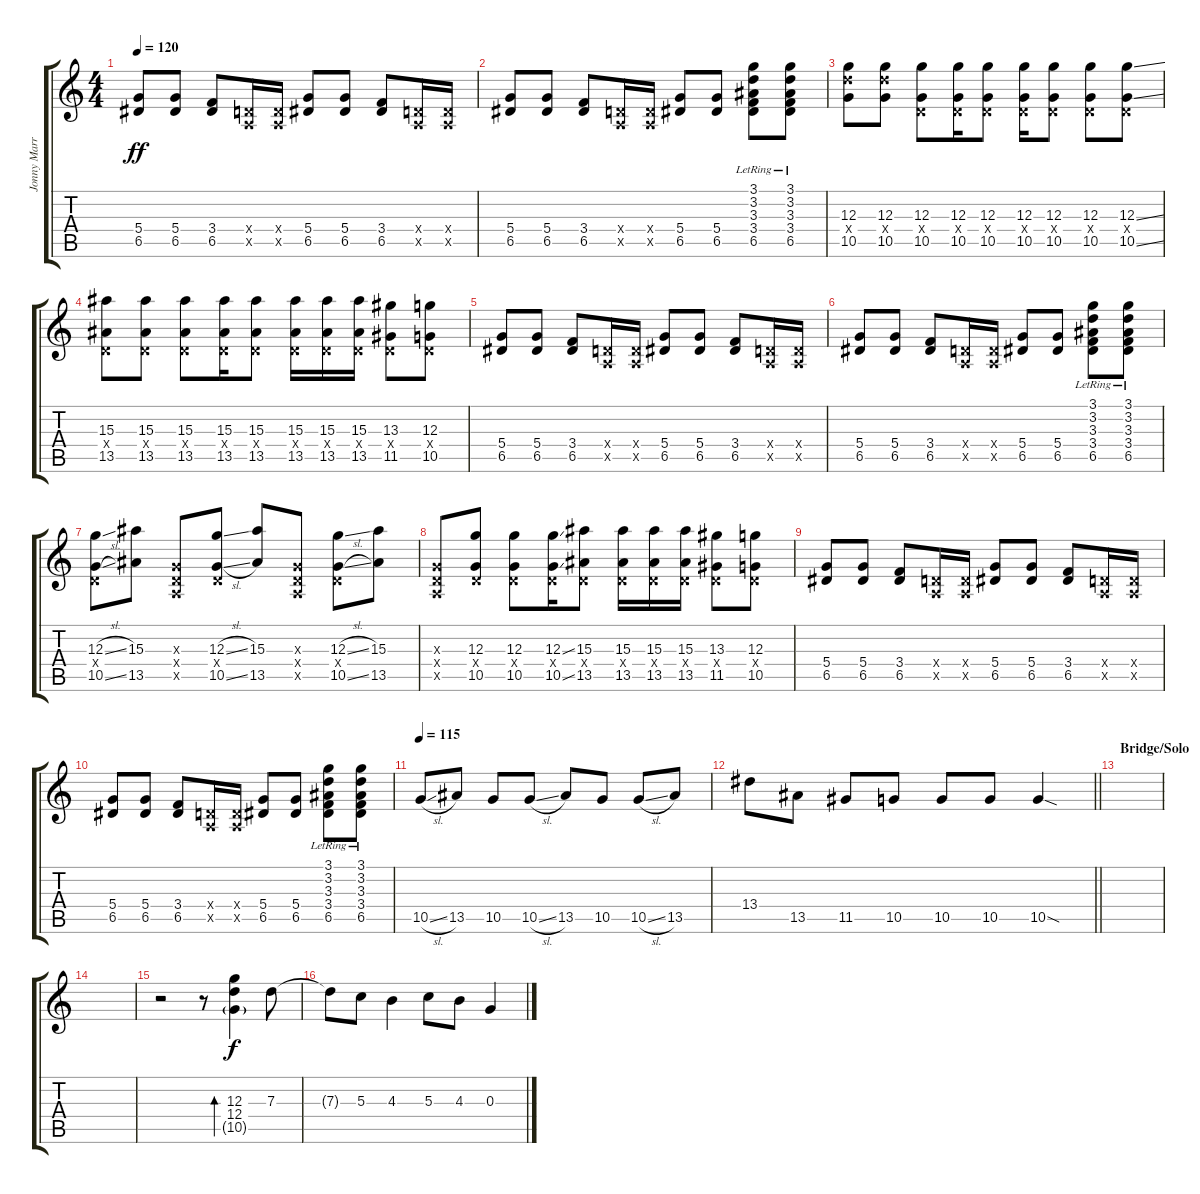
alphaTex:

\track ("Jonny Marr" "Jonny Marr") {instrument electricguitarclean}
\staff {score tabs}
\tuning (E4 B3 G3 D3 A2 E2) {hide}
\ts (4 4)
\tempo 120
\clef g2
\ks c
(5.4 6.5).8{dy ff} (5.4 6.5).8 (3.4 6.5).8 (0.4{x} 0.5{x}).16 (0.4{x} 0.5{x}).16 (5.4 6.5).8 (5.4 6.5).8 (3.4 6.5).8 (0.4{x} 0.5{x}).16 (0.4{x} 0.5{x}).16 |
(5.4 6.5).8 (5.4 6.5).8 (3.4 6.5).8 (0.4{x} 0.5{x}).16 (0.4{x} 0.5{x}).16 (5.4 6.5).8 (5.4 6.5).8 (3.1{lr} 3.2{lr} 3.3{lr} 3.4 6.5).8 (3.1{lr} 3.2{lr} 3.3{lr} 3.4 6.5).8 |
(12.3 12.4{x} 10.5).8 (12.3 12.4{x} 10.5).8 (12.3 0.4{x} 10.5).8 (12.3 0.4{x} 10.5).16 (12.3 0.4{x} 10.5).8 (12.3 0.4{x} 10.5).16 (12.3 0.4{x} 10.5).8 (12.3 0.4{x} 10.5).8 (12.3{ss} 0.4{x} 10.5{ss}).8 |
(15.3 0.4{x} 13.5).8 (15.3 0.4{x} 13.5).8 (15.3 0.4{x} 13.5).8 (15.3 0.4{x} 13.5).16 (15.3 0.4{x} 13.5).8 (15.3 0.4{x} 13.5).16 (15.3 0.4{x} 13.5).16 (15.3 0.4{x} 13.5).16 (13.3 0.4{x} 11.5).8 (12.3 0.4{x} 10.5).8 |
(5.4 6.5).8 (5.4 6.5).8 (3.4 6.5).8 (0.4{x} 0.5{x}).16 (0.4{x} 0.5{x}).16 (5.4 6.5).8 (5.4 6.5).8 (3.4 6.5).8 (0.4{x} 0.5{x}).16 (0.4{x} 0.5{x}).16 |
(5.4 6.5).8 (5.4 6.5).8 (3.4 6.5).8 (0.4{x} 0.5{x}).16 (0.4{x} 0.5{x}).16 (5.4 6.5).8 (5.4 6.5).8 (3.1{lr} 3.2{lr} 3.3{lr} 3.4 6.5).8 (3.1{lr} 3.2{lr} 3.3{lr} 3.4 6.5).8 |
(12.3{sl} 0.4{x} 10.5{sl}).8 (15.3 13.5).8 (0.3{x} 0.4{x} 0.5{x}).8 (12.3{sl} 0.4{x} 10.5{sl}).8 (15.3 13.5).8 (0.3{x} 0.4{x} 0.5{x}).8 (12.3{sl} 0.4{x} 10.5{sl}).8 (15.3 13.5).8 |
(0.3{x} 0.4{x} 0.5{x}).8 (12.3 0.4{x} 10.5).8 (12.3 0.4{x} 10.5).8 (12.3{ss} 0.4{x} 10.5{ss}).16 (15.3 0.4{x} 13.5).8 (15.3 0.4{x} 13.5).16 (15.3 0.4{x} 13.5).16 (15.3 0.4{x} 13.5).16 (13.3 0.4{x} 11.5).8 (12.3 0.4{x} 10.5).8 |
(5.4 6.5).8 (5.4 6.5).8 (3.4 6.5).8 (0.4{x} 0.5{x}).16 (0.4{x} 0.5{x}).16 (5.4 6.5).8 (5.4 6.5).8 (3.4 6.5).8 (0.4{x} 0.5{x}).16 (0.4{x} 0.5{x}).16 |
(5.4 6.5).8 (5.4 6.5).8 (3.4 6.5).8 (0.4{x} 0.5{x}).16 (0.4{x} 0.5{x}).16 (5.4 6.5).8 (5.4 6.5).8 (3.1{lr} 3.2{lr} 3.3{lr} 3.4 6.5).8 (3.1{lr} 3.2{lr} 3.3{lr} 3.4 6.5).8 |
\tempo 115
10.5{sl}.8 13.5.8 10.5.8 10.5{sl}.8 13.5.8 10.5.8 10.5{sl}.8 13.5.8 |
\barLineRight lightlight
13.4.8 13.5.8 11.5.8 10.5.8 10.5.8 10.5.8 10.5{sod}.4 |
\section ("" "Bridge/Solo")
|
|
r.2 r.8 (12.3 12.4 10.5{g}).4{bd 240 dy f} 7.3.8 |
7.3{t}.8 5.3.8 4.3.4 5.3.8 4.3.8 0.3.4
